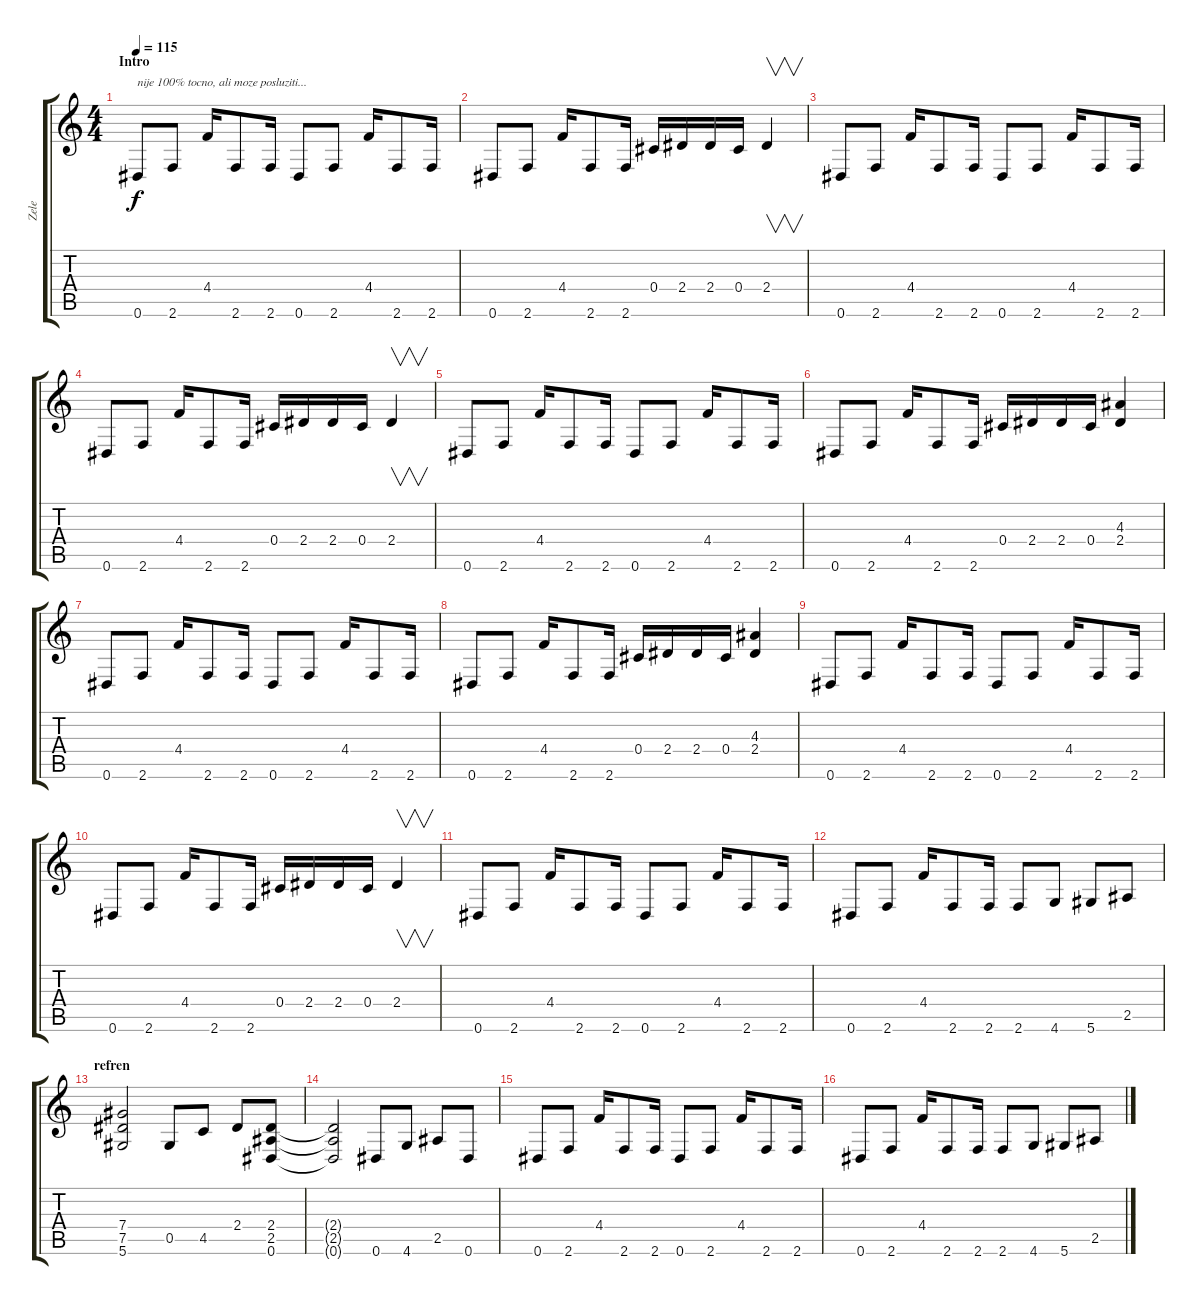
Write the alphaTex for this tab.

\track ("Zele" "Zele") {instrument distortionguitar}
\staff {score tabs}
\tuning (Eb4 Bb3 Gb3 Db3 Ab2 Eb2) {hide}
\ts (4 4)
\section ("" "Intro")
\tempo 115
\clef g2
\ks c
0.6.8{txt "nije 100% tocno, ali moze posluziti..." dy f instrument distortionguitar} 2.6.8 4.4.16 2.6.8 2.6.16 0.6.8 2.6.8 4.4.16 2.6.8 2.6.16 |
0.6.8 2.6.8 4.4.16 2.6.8 2.6.16 0.4.16 2.4.16 2.4.16 0.4.16 2.4.4{v} |
0.6.8 2.6.8 4.4.16 2.6.8 2.6.16 0.6.8 2.6.8 4.4.16 2.6.8 2.6.16 |
0.6.8 2.6.8 4.4.16 2.6.8 2.6.16 0.4.16 2.4.16 2.4.16 0.4.16 2.4.4{v} |
0.6.8 2.6.8 4.4.16 2.6.8 2.6.16 0.6.8 2.6.8 4.4.16 2.6.8 2.6.16 |
0.6.8 2.6.8 4.4.16 2.6.8 2.6.16 0.4.16 2.4.16 2.4.16 0.4.16 (4.3 2.4).4 |
0.6.8 2.6.8 4.4.16 2.6.8 2.6.16 0.6.8 2.6.8 4.4.16 2.6.8 2.6.16 |
0.6.8 2.6.8 4.4.16 2.6.8 2.6.16 0.4.16 2.4.16 2.4.16 0.4.16 (4.3 2.4).4 |
0.6.8 2.6.8 4.4.16 2.6.8 2.6.16 0.6.8 2.6.8 4.4.16 2.6.8 2.6.16 |
0.6.8 2.6.8 4.4.16 2.6.8 2.6.16 0.4.16 2.4.16 2.4.16 0.4.16 2.4.4{v} |
0.6.8 2.6.8 4.4.16 2.6.8 2.6.16 0.6.8 2.6.8 4.4.16 2.6.8 2.6.16 |
0.6.8 2.6.8 4.4.16 2.6.8 2.6.16 2.6.8 4.6.8 5.6.8 2.5.8 |
\section ("" "refren")
(7.4 7.5 5.6).2 0.5.8 4.5.8 2.4.8 (2.4 2.5 0.6).8 |
(2.4{t} 2.5{t} 0.6{t}).2 0.6.8 4.6.8 2.5.8 0.6.8 |
0.6.8 2.6.8 4.4.16 2.6.8 2.6.16 0.6.8 2.6.8 4.4.16 2.6.8 2.6.16 |
0.6.8 2.6.8 4.4.16 2.6.8 2.6.16 2.6.8 4.6.8 5.6.8 2.5.8
